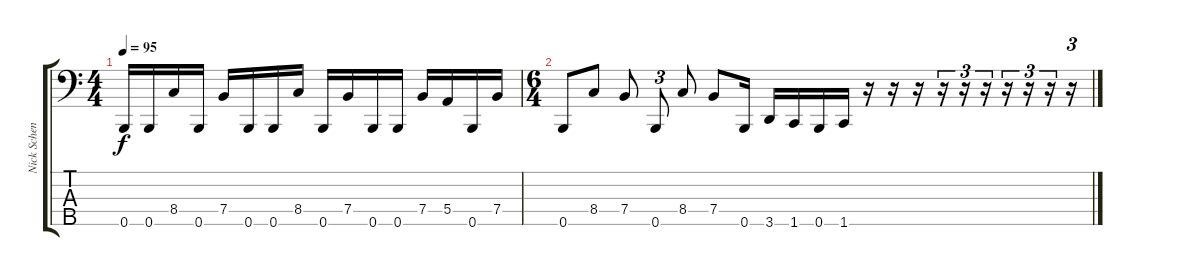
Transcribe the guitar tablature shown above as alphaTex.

\track ("Nick Schendzielos " "Nick Schen") {instrument distortionguitar}
\staff {score tabs}
\tuning (G2 D2 A1 E1 B0) {hide}
\ts (4 4)
\tempo 95
\clef f4
\ks c
0.5.16{dy f} 0.5.16 8.4.16 0.5.16 7.4.16 0.5.16 0.5.16 8.4.16 0.5.16 7.4.16 0.5.16 0.5.16 7.4.16 5.4.16 0.5.16 7.4.16 |
\ts (6 4)
0.5.8 8.4.8 7.4.8 0.5.8{tu (3 2)} 8.4.8 7.4.8 0.5.16 3.5.16 1.5.16 0.5.16 1.5.16 r.16 r.16 r.16 r.16{tu (3 2)} r.16{tu (3 2)} r.16{tu (3 2)} r.16{tu (3 2)} r.16{tu (3 2)} r.16{tu (3 2)} r.16{tu (3 2)}
